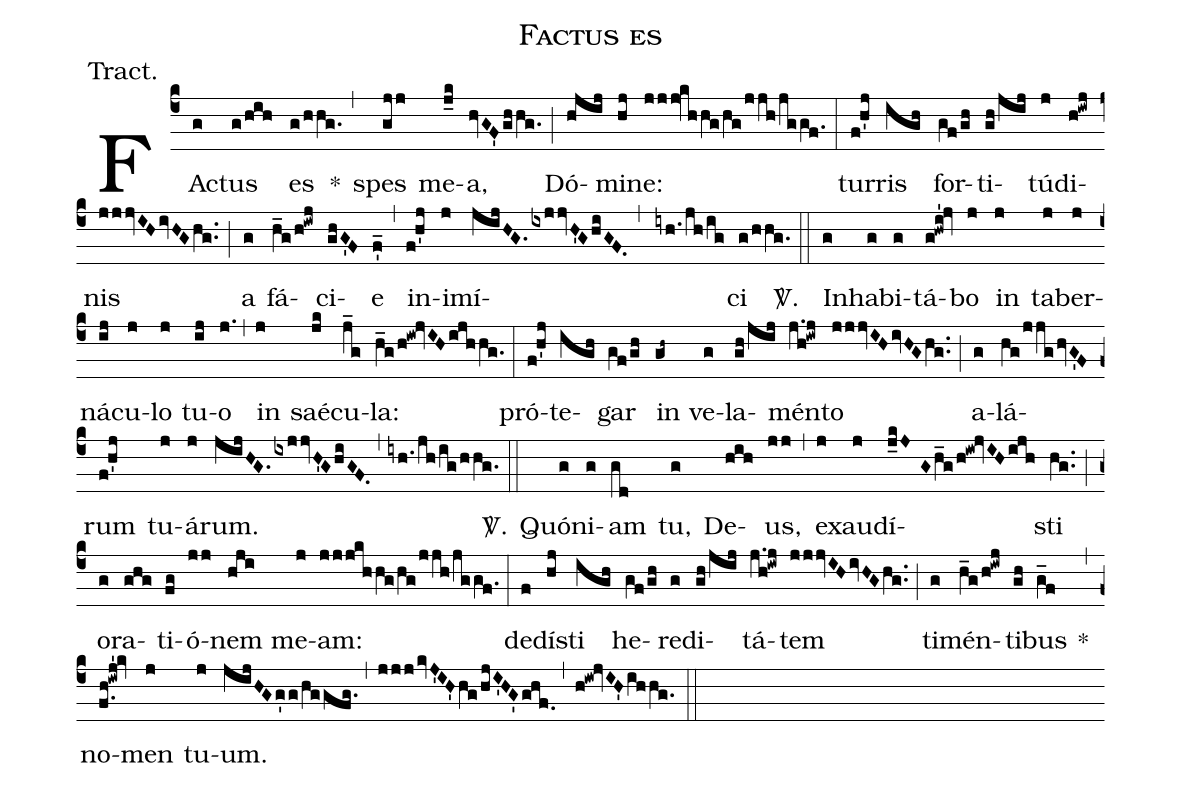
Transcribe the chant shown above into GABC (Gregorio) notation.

name:Factus es;
annotation:Tract.;
mode:8;
office-part:Tract;
%%
(c4) FAc(g)tus(g/hih) es(g/hhg.) *(,) spes(gjj) me(j_k)a,(hvGF'/ghhg.) (;) Dó(hjij)mi(hj)ne:(jjj!khhg/hg/jjh/jggf.) (:) tur(f!h'j)ris(igh) for(gf/gh)ti(gh/jij)tú(j)di(h!iwj)nis(jjjvIH/ivHG/hg..) (;) a(g) fá(h_g/h!iwj)ci(ghG'F)e(f'_) (,) in(f!h'j)i(j)mí(jijHG./ixjjvH'G/hiGF.,iyh./jh/ig)ci(g/hhg.) <sp>V/</sp>.(::) In(g)ha(g)bi(g)tá(g!hwi'!jv)bo(j) in(j) ta(j)ber(j)ná(ij)cu(j)lo(j) tu(ij)o(j.) (,) in(j) saé(jk)cu(j_g)la:(h_g/h!iw!jvIH/ijhhg.) (:) pró(f!h'j)te(igh)gar(gf/gh) in(gh~) ve(g)la(gh/jij)mén(j.h!iwj)to(jjjvIH/ivHG/hg..) (;) a(g)lá(hg/jjg/hvG'F)rum(f!h'j) tu(j)á(j)rum.(jijHG./ixjjvH'G/hiGF.) (,) (iyh./jh/ig/hhg.) <sp>V/</sp>.(::) Quó(g)ni(g)am(gd) tu,(g) De(hih)us,(jj) (,) ex(j)au(j)dí(j_kJG/h_g/h!iw!jvIH/ijh)sti(hg..) (;) o(g)ra(ghg)ti(fg)ó(jj)nem(hji) me(j)am:(jjjkhhg/hg/jjh/jggf.) (:) de(f)dí(hj)sti(igh) he(gf/gh)re(g)di(gh/jij)tá(j.h!iwj)tem(jjjvIH/ivHG/hg..) (;) ti(g)mén(h_g/h!iwj)ti(gh)bus(g_f) *(,) no(f.h!iwj'!kv)men(j) tu(j)um.(jijHG/g'g/hggfg.) (,) (jjj/kvJ'IH'/hg/hjI'HG'/ghf.) (,) (h!iw!jvIH'/ihhg.) (::)
